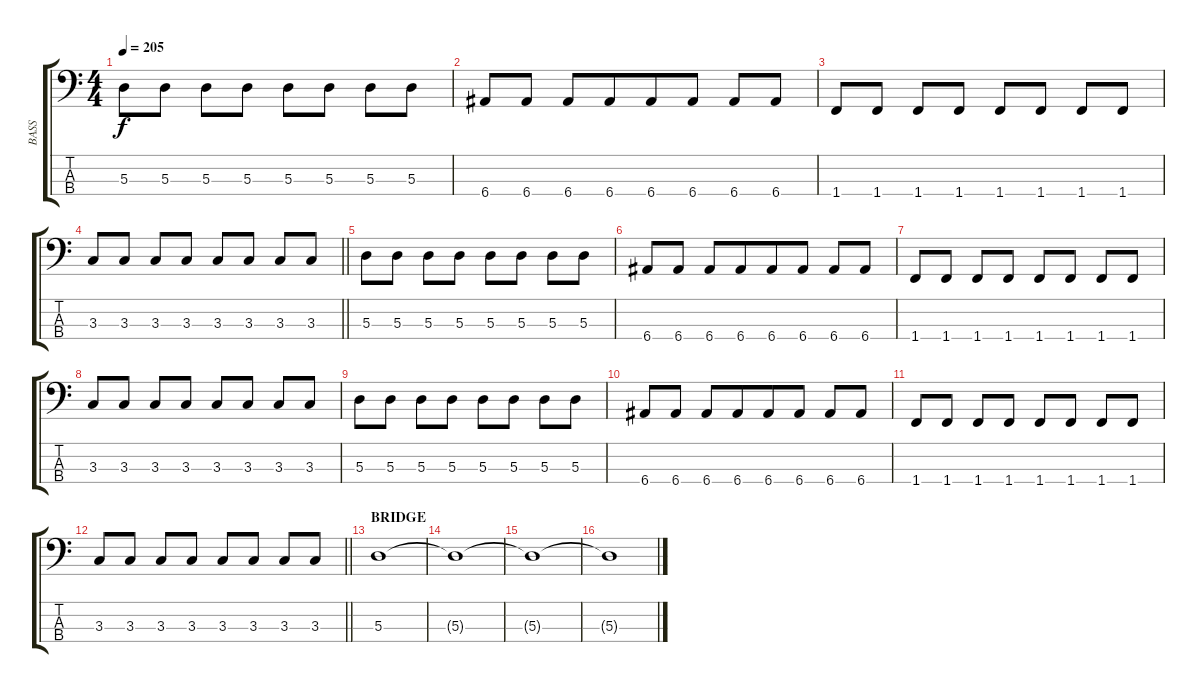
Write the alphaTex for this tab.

\track ("BASS" "BASS") {instrument electricbasspick}
\staff {score tabs}
\tuning (G2 D2 A1 E1) {hide}
\ts (4 4)
\tempo 205
\clef f4
\ks c
5.3.8{dy f} 5.3.8 5.3.8 5.3.8 5.3.8 5.3.8 5.3.8 5.3.8 |
6.4.8 6.4.8 6.4.8 6.4.8{beam merge} 6.4.8 6.4.8 6.4.8 6.4.8 |
1.4.8 1.4.8 1.4.8 1.4.8 1.4.8 1.4.8 1.4.8 1.4.8 |
\barLineRight lightlight
3.3.8 3.3.8 3.3.8 3.3.8 3.3.8 3.3.8 3.3.8 3.3.8 |
5.3.8 5.3.8 5.3.8 5.3.8 5.3.8 5.3.8 5.3.8 5.3.8 |
6.4.8 6.4.8 6.4.8 6.4.8{beam merge} 6.4.8 6.4.8 6.4.8 6.4.8 |
1.4.8 1.4.8 1.4.8 1.4.8 1.4.8 1.4.8 1.4.8 1.4.8 |
3.3.8 3.3.8 3.3.8 3.3.8 3.3.8 3.3.8 3.3.8 3.3.8 |
5.3.8 5.3.8 5.3.8 5.3.8 5.3.8 5.3.8 5.3.8 5.3.8 |
6.4.8 6.4.8 6.4.8 6.4.8{beam merge} 6.4.8 6.4.8 6.4.8 6.4.8 |
1.4.8 1.4.8 1.4.8 1.4.8 1.4.8 1.4.8 1.4.8 1.4.8 |
\barLineRight lightlight
3.3.8 3.3.8 3.3.8 3.3.8 3.3.8 3.3.8 3.3.8 3.3.8 |
\section ("" "BRIDGE")
5.3.1 |
5.3{t}.1 |
5.3{t}.1 |
5.3{t}.1
